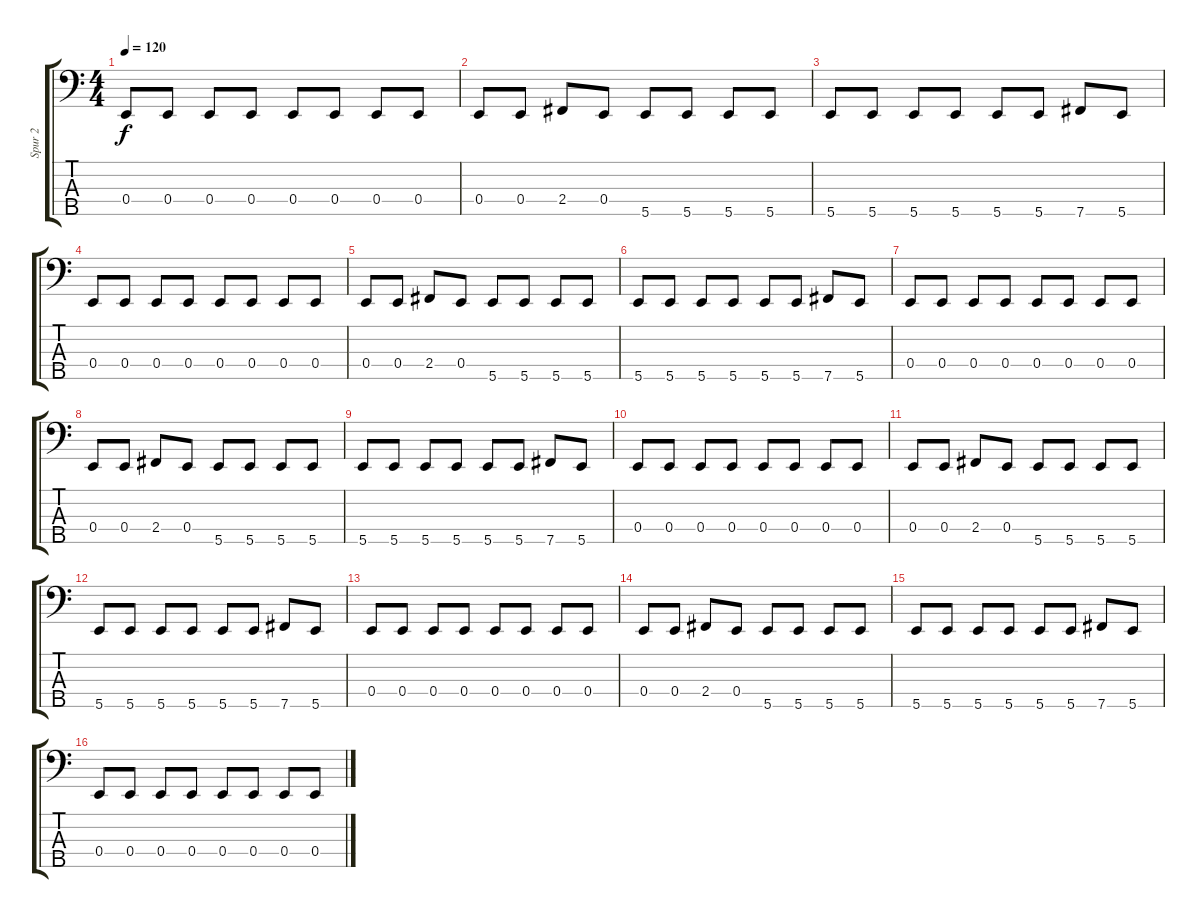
\track ("Spur 2" "Spur 2") {instrument electricbasspick}
\staff {score tabs}
\tuning (G2 D2 A1 E1 B0) {hide}
\ts (4 4)
\tempo 120
\clef f4
\ks c
0.4.8{dy f} 0.4.8 0.4.8 0.4.8 0.4.8 0.4.8 0.4.8 0.4.8 |
0.4.8 0.4.8 2.4.8 0.4.8 5.5.8 5.5.8 5.5.8 5.5.8 |
5.5.8 5.5.8 5.5.8 5.5.8 5.5.8 5.5.8 7.5.8 5.5.8 |
0.4.8 0.4.8 0.4.8 0.4.8 0.4.8 0.4.8 0.4.8 0.4.8 |
0.4.8 0.4.8 2.4.8 0.4.8 5.5.8 5.5.8 5.5.8 5.5.8 |
5.5.8 5.5.8 5.5.8 5.5.8 5.5.8 5.5.8 7.5.8 5.5.8 |
0.4.8 0.4.8 0.4.8 0.4.8 0.4.8 0.4.8 0.4.8 0.4.8 |
0.4.8 0.4.8 2.4.8 0.4.8 5.5.8 5.5.8 5.5.8 5.5.8 |
5.5.8 5.5.8 5.5.8 5.5.8 5.5.8 5.5.8 7.5.8 5.5.8 |
0.4.8 0.4.8 0.4.8 0.4.8 0.4.8 0.4.8 0.4.8 0.4.8 |
0.4.8 0.4.8 2.4.8 0.4.8 5.5.8 5.5.8 5.5.8 5.5.8 |
5.5.8 5.5.8 5.5.8 5.5.8 5.5.8 5.5.8 7.5.8 5.5.8 |
0.4.8 0.4.8 0.4.8 0.4.8 0.4.8 0.4.8 0.4.8 0.4.8 |
0.4.8 0.4.8 2.4.8 0.4.8 5.5.8 5.5.8 5.5.8 5.5.8 |
5.5.8 5.5.8 5.5.8 5.5.8 5.5.8 5.5.8 7.5.8 5.5.8 |
0.4.8 0.4.8 0.4.8 0.4.8 0.4.8 0.4.8 0.4.8 0.4.8
